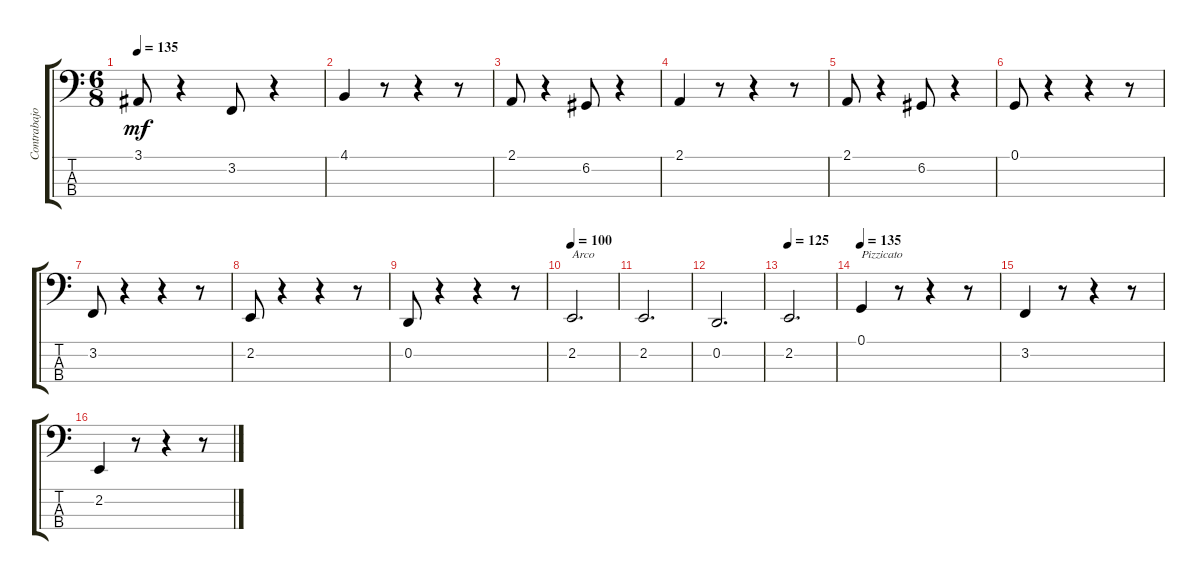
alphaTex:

\track ("Contrabajo" "Contrabajo") {instrument contrabass}
\staff {score tabs}
\tuning (G1 D1 A0 E0) {hide}
\ts (6 8)
\tempo 135
\clef f4
\ks c
3.1.8{dy mf} r.4 3.2.8 r.4 |
4.1.4 r.8 r.4 r.8 |
2.1.8 r.4 6.2.8 r.4 |
2.1.4 r.8 r.4 r.8 |
2.1.8 r.4 6.2.8 r.4 |
0.1.8 r.4 r.4 r.8 |
3.2.8 r.4 r.4 r.8 |
2.2.8 r.4 r.4 r.8 |
0.2.8 r.4 r.4 r.8 |
\tempo 100
2.2.2{d txt "Arco" instrument contrabass} |
2.2.2{d} |
0.2.2{d} |
\tempo 125
2.2.2{d} |
\tempo 135
0.1.4{txt "Pizzicato" instrument pizzicatostrings} r.8 r.4 r.8 |
3.2.4 r.8 r.4 r.8 |
2.2.4 r.8 r.4 r.8
